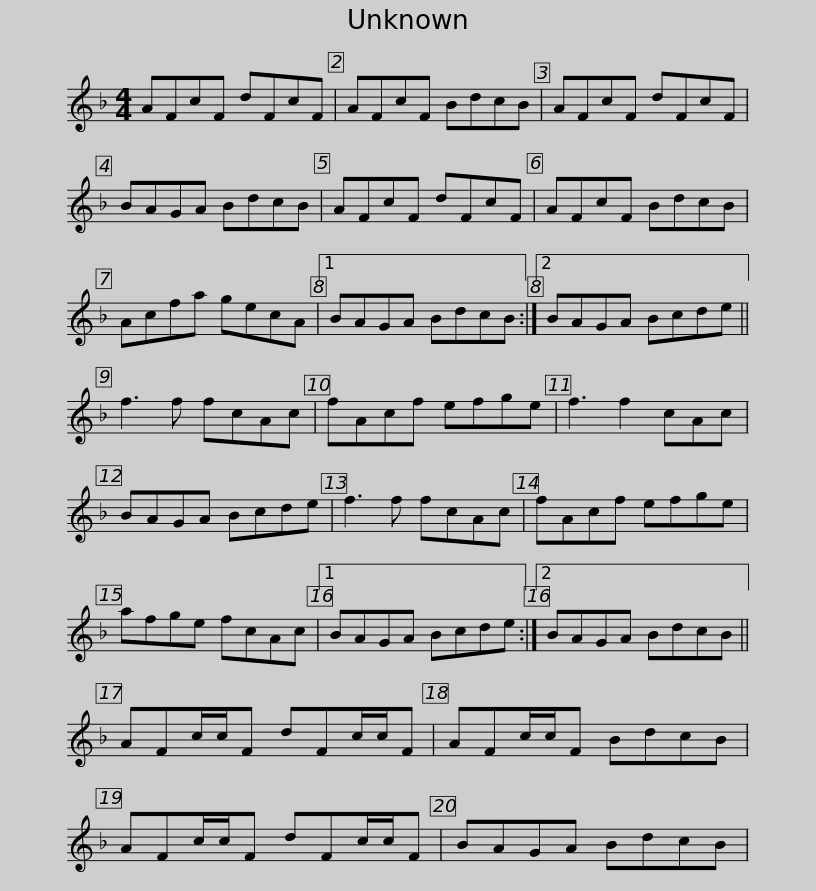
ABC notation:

X:1
L:1/8
M:4/4
I:linebreak $
K:F
V:1 treble
V:1
 AFcF dFcF | AFcF BdcB | AFcF dFcF | BAGA BdcB | AFcF dFcF |$ %5
 AFcF BdcB | Acfa gecA |1 BAGA BdcB :|2 BAGA Bcde || f3 f fcAc |$ %10
 fAcf efge | f3 f2 cAc | BAGA Bcde | f3 f fcAc | fAcf efge | %15
 afge fcAc |1$ BAGA Bcde :|2 BAGA BdcB || AFc/c/F dFc/c/F | AFc/c/F BdcB | %20
 AFc/c/F dFc/c/F |$ BAGA BdcB | %22
